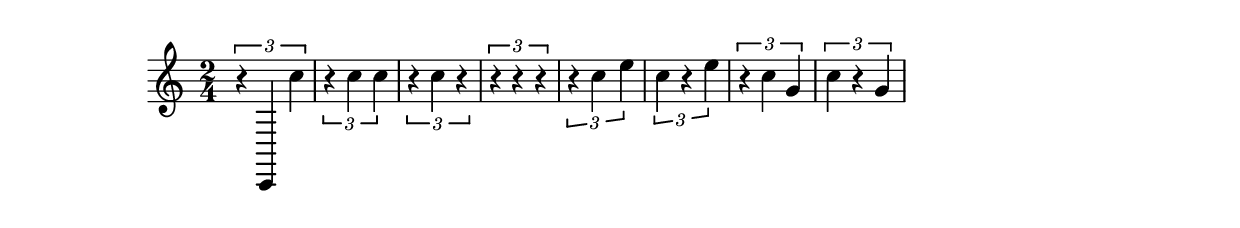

\version "2.17.11"
\header {

  texidoc = "Tuplets may contain rests. "

}


\context Voice  \relative c'' {
  \time 2/4
  \tuplet 3/2 { r c,,, c''' }
  \tuplet 3/2 { r c c  }
  \tuplet 3/2 { r c r }
  \tuplet 3/2 { r r r }
  \tuplet 3/2 { r c e }
  \tuplet 3/2 { c r e }
  \tuplet 3/2 { r c g }
  \tuplet 3/2 { c r g }
}



